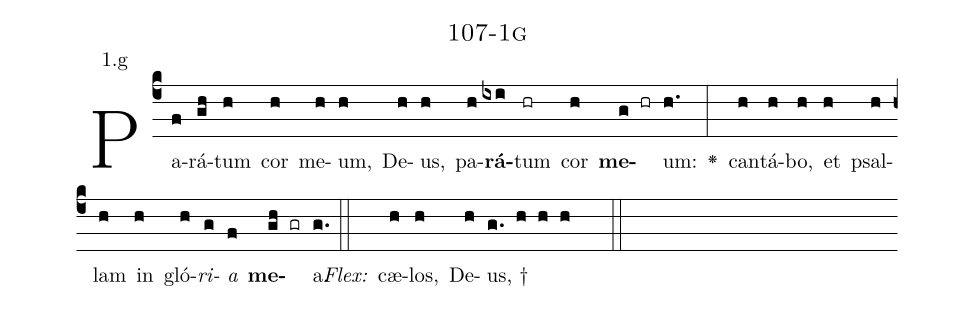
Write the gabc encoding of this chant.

name: 107-1g;
annotation: 1.g;
%%
(c4)Pa(f)rá(gh)tum(h) cor(h) me(h)um,(h) De(h)us,(h) pa(h)<b>rá</b>(ixi)tum(hr) cor(h) <b>me</b>(g hr)um:(h.) <v>\greheightstar</v>(:) can(h)tá(h)bo,(h) et(h) psal(h)lam(h) in(h) gló(h)<i>ri</i>(g)<i>a</i>(f) <b>me</b>(gh gr)a.(g.) (::)
<i>Flex:</i>()  cæ(h)los,(h) De(h)us, †(g. h h h  ::)

%E(h) u(h) o(g) u(f) a(gh) e.(g.) (::)
